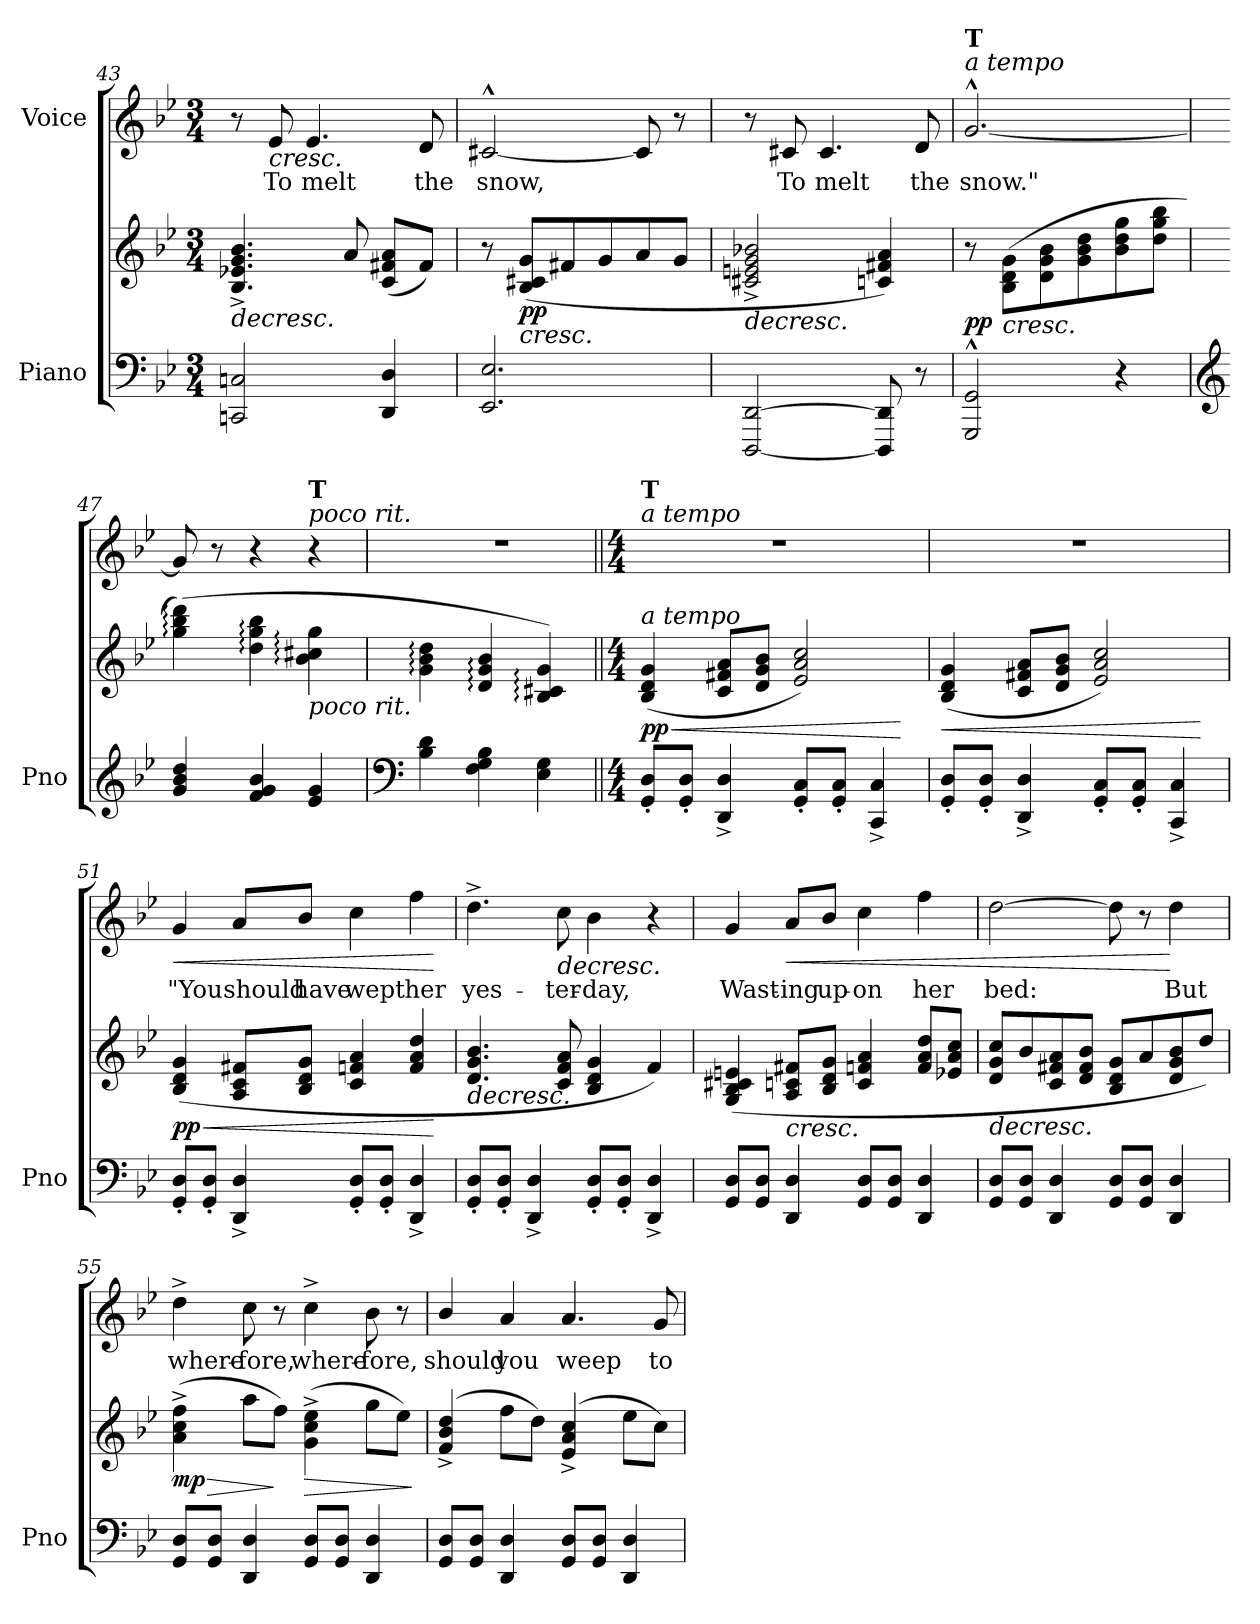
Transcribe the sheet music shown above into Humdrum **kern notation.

**kern	**kern	**dynam	**kern	**text	**dynam
*part2	*part2	*part2	*part1	*part1	*part1
*staff3	*staff2	*staff2/3	*staff1	*staff1	*staff1
*I"Piano	*	*	*I"Voice	*	*
*I'Pno	*	*	*	*	*
!!LO:LB:g=z
*clefF4	*clefG2	*	*clefG2	*	*
*k[b-e-]	*k[b-e-]	*	*k[b-e-]	*	*
*M3/4	*M3/4	*	*M3/4	*	*
=43	=43	=43	=43	=43	=43
!	!	!LO:HP:b	!	!	!
2CCn/ 2Cn/	4.B-/^ 4.e-X/^ 4.g/^ 4.b-/^	>	8r	.	.
!	!	!	!	!LO:LY:b	!LO:HP:b
.	.	.	8e-/	To	<
!	!	!	!	!LO:LY:b	!
.	.	.	4.e-/	melt	.
.	8a/	.	.	.	.
4DD/ 4D/	(<8c/ 8f#X/ 8a/L	.	.	.	.
!	!	!	!	!LO:LY:b	!
.	8f#/J)	.	8d/	the	.
=44	=44	=44	=44	=44	=44
!	!	!	!	!LO:LY:b	!
2.EE-/ 2.E-/	8r	.	[2c#X^^/	snow,	.
!	!	!LO:HP:b	!	!	!
!	!	!LO:DY:n=1:b	!	!	!
.	(>8B-/ 8c#X/ 8g/L	< pp	.	.	.
.	8f#X/	.	.	.	.
.	8g/	.	.	.	.
.	8a/	.	8c#/]	.	.
.	8g/J	.	8r	.	.
.	.	]	.	.	.
=45	=45	=45	=45	=45	=45
!	!	!LO:HP:b	!	!	!
[2DDD/ [2DD/	2c#X/^ 2en/^ 2g/^ 2b-X/^	>	8r	.	.
!	!	!	!	!LO:LY:b	!
.	.	.	8c#X/	To	.
!	!	!	!	!LO:LY:b	!
.	.	.	4.c#/	melt	.
8DDD/] 8DD/]	4cn/ 4f#X/ 4a/)	[	.	.	.
!	!	!	!	!LO:LY:b	!
8r	.	.	8d/	the	.
=46	=46	=46	=46	=46	=46
!	!	!	!LO:TX:a:i:t=a tempo	!	!
!	!	!	!LO:TX:a:B:t=T	!	!
!	!	!LO:DY:b	!	!LO:LY:b	!
2GGG/^^ 2GG/^^	8r	pp	[2.g^^/	snow."	.
!	!	!LO:HP:b	!	!	!
.	(>8B-\ 8d\ 8g\L	<	.	.	.
.	8d\ 8g\ 8b-\	.	.	.	.
.	8g\ 8b-\ 8dd\	.	.	.	.
4r	8b-\ 8dd\ 8gg\	.	.	.	.
.	8dd\ 8gg\ 8bb-\J	.	.	.	.
.	.	]	.	.	.
!!LO:LB:g=z
=47	=47	=47	=47	=47	=47
*clefG2	*	*	*	*	*
4g/ 4b-/ 4dd/	(>4gg\: 4bb-\: 4ddd\:)	.	8g/]	.	.
.	.	.	8r	.	.
4f/ 4g/ 4b-/	4dd\: 4gg\: 4bb-\:	.	4r	.	.
!	!	!	!LO:TX:a:i:t=poco rit.	!	!
!	!	!	!LO:TX:a:B:t=T	!	!
!	!LO:TX:b:i:t=poco rit.	!	!	!	!
4e-/ 4g/	4b-\: 4cc#X\: 4gg\:	.	4r	.	.
=48	=48	=48	=48	=48	=48
*clefF4	*	*	*	*	*
4B-\ 4d\	4g\: 4b-\: 4dd\:	.	2.r	.	.
4F\ 4G\ 4B-\	4d/: 4g/: 4b-/:	.	.	.	.
4E-\ 4G\	4B-/: 4c#X/: 4g/:)	.	.	.	.
=49||	=49||	=49||	=49||	=49||	=49||
*M4/4	*M4/4	*	*M4/4	*	*
!	!	!	!LO:TX:a:i:t=a tempo	!	!
!	!	!	!LO:TX:a:B:t=T	!	!
!	!LO:TX:a:i:t=a tempo	!	!	!	!
!	!	!LO:HP:b	!	!	!
!	!	!LO:DY:n=1:b	!	!	!
8GG/' 8D/'L	(>4B-/ 4d/ 4g/	< pp	1r	.	.
8GG/' 8D/'J	.	.	.	.	.
4DD/^ 4D/^	8c/ 8f#X/ 8a/L	.	.	.	.
.	8d/ 8g/ 8b-/J	.	.	.	.
8GG/' 8C/'L	2e-/ 2a/ 2cc/)	.	.	.	.
8GG/' 8C/'J	.	.	.	.	.
4CC/^ 4C/^	.	.	.	.	.
.	.	[	.	.	.
=50	=50	=50	=50	=50	=50
!	!	!LO:HP:b	!	!	!
8GG/' 8D/'L	(>4B-/ 4d/ 4g/	<	1r	.	.
8GG/' 8D/'J	.	.	.	.	.
4DD/^ 4D/^	8c/ 8f#X/ 8a/L	.	.	.	.
.	8d/ 8g/ 8b-/J	.	.	.	.
8GG/' 8C/'L	2e-/ 2a/ 2cc/)	.	.	.	.
8GG/' 8C/'J	.	.	.	.	.
4CC/^ 4C/^	.	.	.	.	.
.	.	[	.	.	.
!!LO:PB:g=z
=51	=51	=51	=51	=51	=51
!	!	!LO:HP:b	!	!LO:LY:b	!LO:HP:b
!	!	!LO:DY:n=1:b	!	!	!
8GG/' 8D/'L	(>4B-/ 4d/ 4g/	< pp	4g/	"You	<
8GG/' 8D/'J	.	.	.	.	.
!	!	!	!	!LO:LY:b	!
4DD/^ 4D/^	8A/ 8c/ 8f#X/L	.	8a/L	should	.
!	!	!	!	!LO:LY:b	!
.	8B-/ 8d/ 8g/J	.	8b-/J	have	.
!	!	!	!	!LO:LY:b	!
8GG/' 8D/'L	4c/ 4fn/ 4a/	.	4cc\	wept	.
8GG/' 8D/'J	.	.	.	.	.
!	!	!	!	!LO:LY:b	!
4DD/^ 4D/^	4f/ 4a/ 4dd/	.	4ff\	her	.
.	.	[	.	.	[
=52	=52	=52	=52	=52	=52
!	!	!LO:HP:b	!	!LO:LY:b	!
8GG/' 8D/'L	4.d/ 4.g/ 4.b-/	>	4.dd^\	yes-	.
8GG/' 8D/'J	.	.	.	.	.
4DD/^ 4D/^	.	.	.	.	.
!	!	!	!	!LO:LY:b	!LO:HP:b
.	8c/ 8f/ 8a/	.	8cc\	-ter-	>
!	!	!	!	!LO:LY:b	!
8GG/' 8D/'L	4B-/ 4d/ 4g/	.	4b-\	-day,	.
8GG/' 8D/'J	.	.	.	.	.
4DD/^ 4D/^	4f/)	[	4r	.	[
=53	=53	=53	=53	=53	=53
!	!	!	!	!LO:LY:b	!
*	*	*	*^	*	*
8GG/ 8D/L	(>4G/ 4B-/ 4c#X/ 4en/	.	4g/	2.ryy	Wast-	.
!	!	!LO:DY:b=2	!	!	!	!
!	!	!LO:DY:n=1:b=2	!	!	!	!
8GG/ 8D/J	.	other-dynamics pp	.	.	.	.
!	!	!LO:HP:b	!	!	!LO:LY:b	!LO:HP:b
4DD/ 4D/	8A/ 8cn/ 8f#X/L	<	8a/L	.	-ing	<
!	!	!	!	!	!LO:LY:b	!
.	8B-/ 8d/ 8g/J	.	8b-/J	.	up-	.
!	!	!	!	!	!LO:LY:b	!
8GG/ 8D/L	4c/ 4fn/ 4a/	.	4cc\	.	-on	.
8GG/ 8D/J	.	.	.	.	.	.
!	!	!	!	!	!LO:LY:b	!
4DD/ 4D/	8f/ 8a/ 8dd/L	.	4ff\	8ryy	her	.
.	8e-X/ 8a/ 8cc/J	.	.	8ryy	.	]
*	*	*	*v	*v	*	*
.	.	]	.	.	.
!!LO:LB:g=z
=54	=54	=54	=54	=54	=54
!	!	!LO:HP:b	!	!LO:LY:b	!
8GG/ 8D/L	8d/ 8g/ 8cc/L	>	[2dd\	bed:	.
8GG/ 8D/J	8b-/	.	.	.	.
4DD/ 4D/	8c/ 8f#X/ 8a/	.	.	.	.
.	8d/ 8f#/ 8b-/J	.	.	.	.
8GG/ 8D/L	8B-/ 8d/ 8g/L	.	8dd\]	.	.
8GG/ 8D/J	8a/	.	8r	.	.
!	!	!	!	!LO:LY:b	!
4DD/ 4D/	8d/ 8g/ 8b-/	.	4dd\	But	[
.	8dd/J)	[	.	.	.
=55	=55	=55	=55	=55	=55
!	!	!LO:HP:b	!	!LO:LY:b	!
!	!	!LO:DY:n=1:b	!	!	!
8GG/ 8D/L	(>4a\^ 4cc\^ 4ff\^	> mp	4dd^\	where-	.
8GG/ 8D/J	.	.	.	.	.
!	!	!	!	!LO:LY:b	!
4DD/ 4D/	8aa\L	.	8cc\	-fore,	.
.	8ff\J)	]	8r	.	.
!	!	!LO:HP:b	!	!LO:LY:b	!
8GG/ 8D/L	(>4g\^ 4cc\^ 4ee-\^	>	4cc^\	where-	.
8GG/ 8D/J	.	.	.	.	.
!	!	!	!	!LO:LY:b	!
4DD/ 4D/	8gg\L	.	8b-\	-fore,	.
.	8ee-\J)	.	8r	.	.
.	.	]	.	.	.
=56	=56	=56	=56	=56	=56
!	!	!	!	!LO:LY:b	!
8GG/ 8D/L	(>4f/^ 4b-/^ 4dd/^	.	4b-/	should	.
8GG/ 8D/J	.	.	.	.	.
!	!	!	!	!LO:LY:b	!
4DD/ 4D/	8ff\L	.	4a/	you	.
.	8dd\J)	.	.	.	.
!	!	!	!	!LO:LY:b	!
8GG/ 8D/L	(>4e-/^ 4a/^ 4cc/^	]	4.a/	weep	.
8GG/ 8D/J	.	.	.	.	.
4DD/ 4D/	8ee-\L	.	.	.	.
!	!	!	!	!LO:LY:b	!
.	8cc\J)	.	8g/	to-	.
=	=	=	=	=	=
*-	*-	*-	*-	*-	*-
